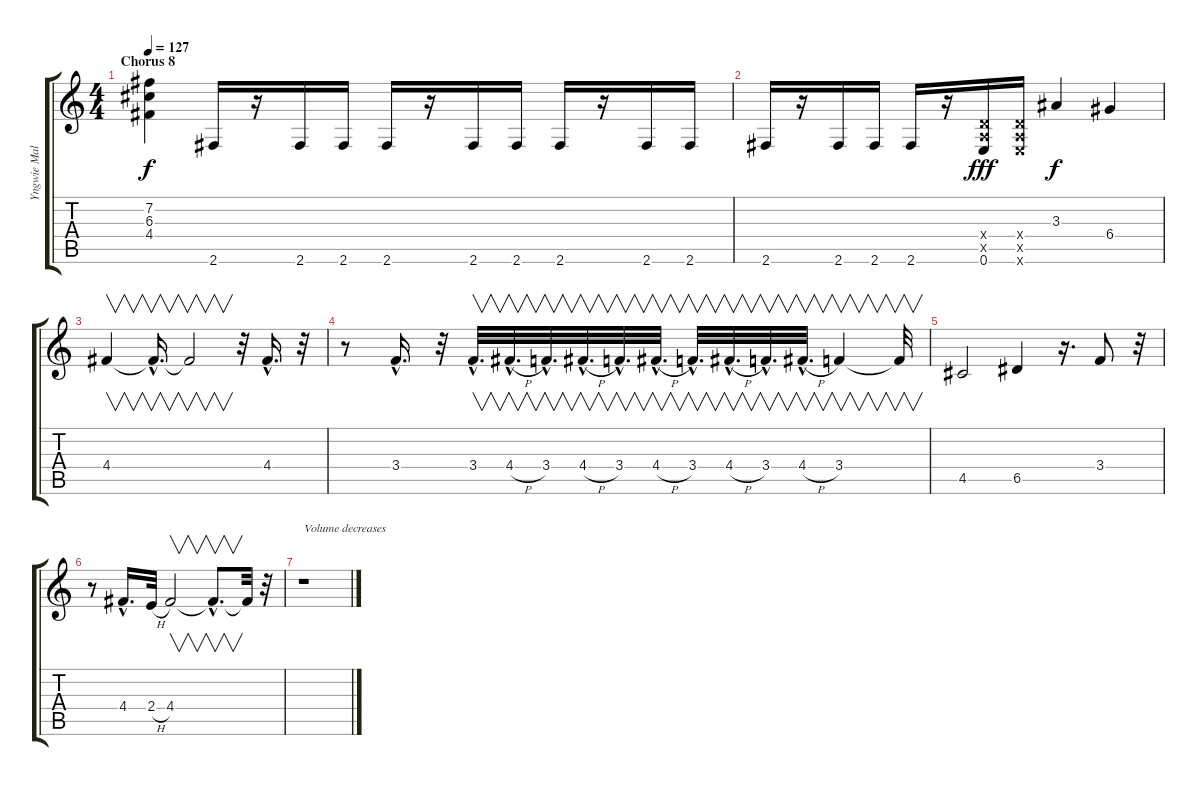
\track ("Yngwie Malmsteen" "Yngwie Mal") {instrument overdrivenguitar}
\staff {score tabs}
\tuning (E4 B3 G3 D3 A2 E2) {hide}
\ts (4 4)
\section ("" "Chorus 8")
\tempo 127
\clef g2
\ks c
(7.2 6.3 4.4).4{dy f balance 8 instrument overdrivenguitar} 2.6.16 r.16 2.6.16 2.6.16 2.6.16 r.16 2.6.16 2.6.16 2.6.16 r.16 2.6.16 2.6.16 |
2.6.16 r.16 2.6.16 2.6.16 2.6.16 r.16 (0.4{x} 0.5{x} 0.6).16{dy fff} (0.4{x} 0.5{x} 0.6{x}).16 3.3.4{dy f balance 16} 6.4.4 |
4.4.4{v} 4.4{hac t}.16{v d} 4.4{t}.2{v} r.32 4.4{hac}.16{d} r.32 |
r.8 3.4{hac}.16{d} r.32 3.4{hac}.32{v d} 4.4{h hac}.32{v d} 3.4{hac}.32{v d} 4.4{h hac}.32{v d} 3.4{hac}.32{v d} 4.4{h hac}.32{v d} 3.4{hac}.32{v d} 4.4{h hac}.32{v d} 3.4{hac}.32{v d} 4.4{h hac}.32{v d} 3.4.4{v} 3.4{t}.32{v} |
4.5.2 6.5.4 r.16{d} 3.4.8 r.32 |
r.8 4.4{hac}.16{d} 2.4{h}.32 4.4.2{v} 4.4{hac t}.8{v d} 4.4{t}.32{v} r.32 |
r.1{txt "Volume decreases"}
